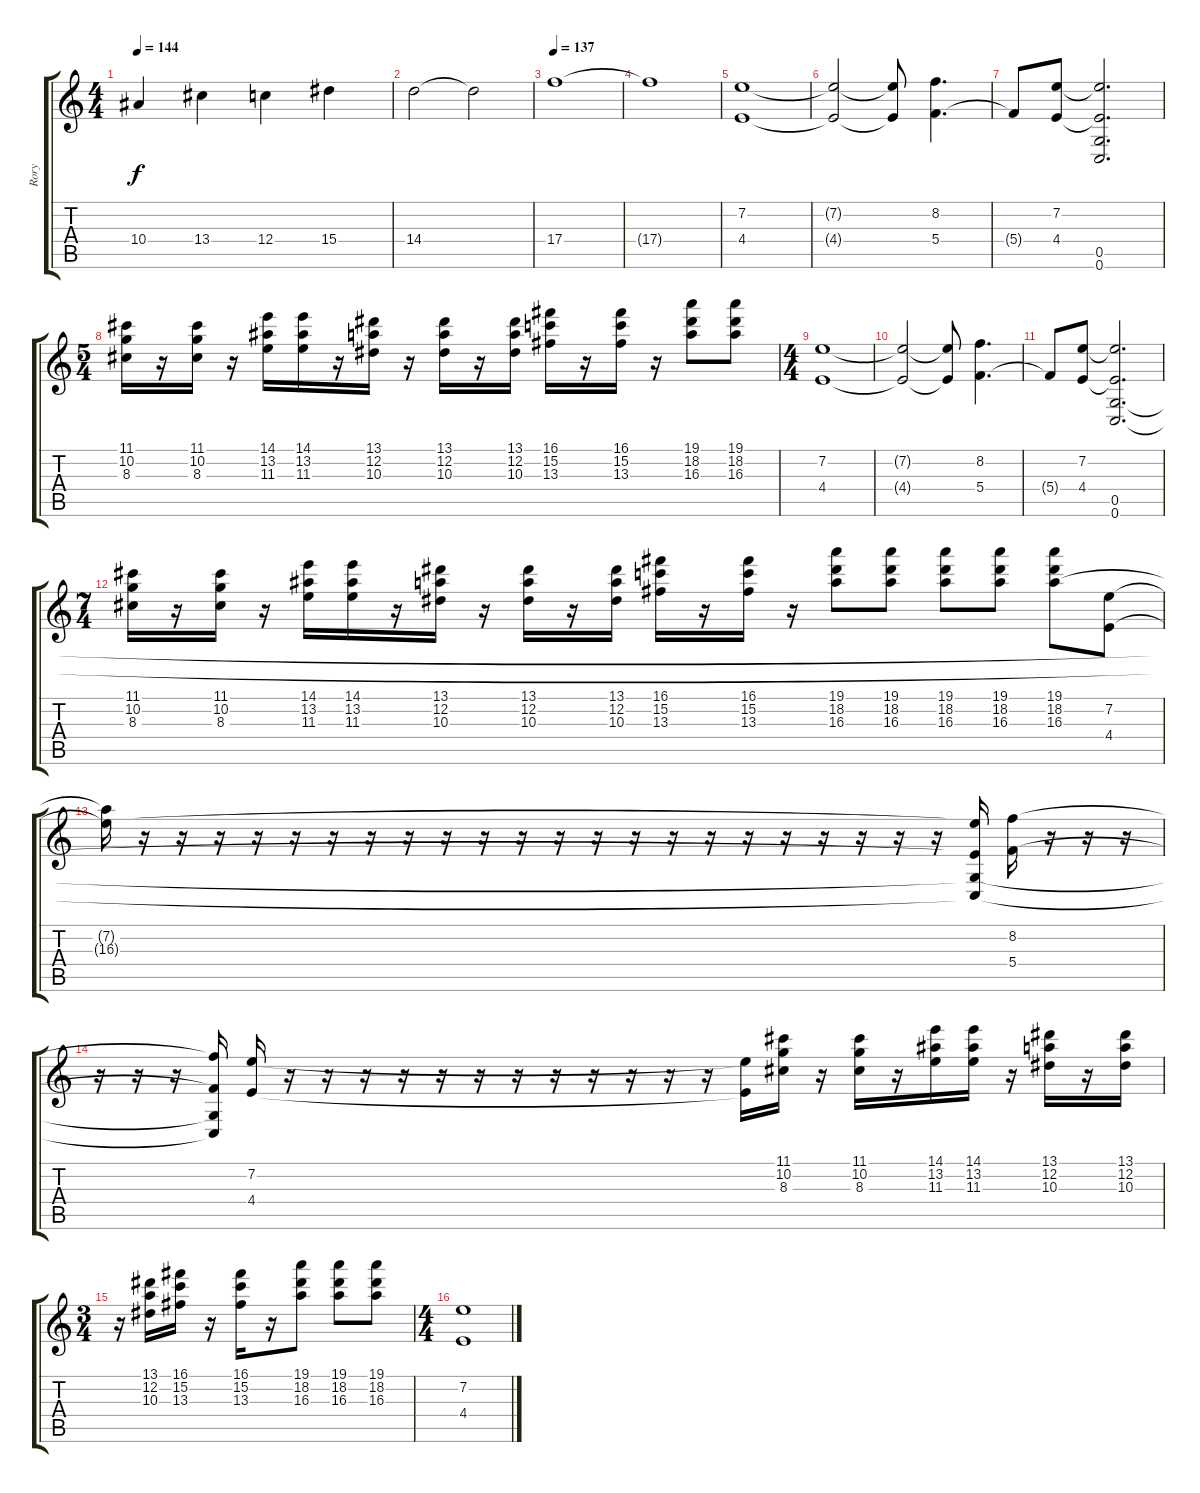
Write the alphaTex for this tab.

\track ("Rory" "Rory") {instrument overdrivenguitar}
\staff {score tabs}
\tuning (D4 A3 F3 C3 G2 C2) {hide}
\ts (4 4)
\tempo 144
\clef g2
\ks c
10.4.4{dy f} 13.4.4 12.4.4 15.4.4 |
14.4.2 14.4{t}.2 |
\tempo 137
17.4.1 |
17.4{t}.1 |
(7.2 4.4).1 |
(7.2{t} 4.4{t}).2 (7.2{t} 4.4{t}).8 (8.2 5.4).4{d} |
5.4{t}.8 (7.2 4.4).8 (7.2{t} 4.4{t} 0.5 0.6).2{d} |
\ts (5 4)
(11.1 10.2 8.3).16 r.16 (11.1 10.2 8.3).16 r.16 (14.1 13.2 11.3).16 (14.1 13.2 11.3).16 r.16 (13.1 12.2 10.3).16 r.16 (13.1 12.2 10.3).16 r.16 (13.1 12.2 10.3).16 (16.1 15.2 13.3).16 r.16 (16.1 15.2 13.3).16 r.16 (19.1 18.2 16.3).8 (19.1 18.2 16.3).8 |
\ts (4 4)
(7.2 4.4).1 |
(7.2{t} 4.4{t}).2 (7.2{t} 4.4{t}).8 (8.2 5.4).4{d} |
5.4{t}.8 (7.2 4.4).8 (7.2{t} 4.4{t} 0.5 0.6).2{d} |
\ts (7 4)
(11.1 10.2 8.3).16 r.16 (11.1 10.2 8.3).16 r.16 (14.1 13.2 11.3).16 (14.1 13.2 11.3).16 r.16 (13.1 12.2 10.3).16 r.16 (13.1 12.2 10.3).16 r.16 (13.1 12.2 10.3).16 (16.1 15.2 13.3).16 r.16 (16.1 15.2 13.3).16 r.16 (19.1 18.2 16.3).8 (19.1 18.2 16.3).8 (19.1 18.2 16.3).8 (19.1 18.2 16.3).8 (19.1 18.2 16.3).8 (7.2 4.4).8 |
(7.2{t} 16.3{t}).16 r.16 r.16 r.16 r.16 r.16 r.16 r.16 r.16 r.16 r.16 r.16 r.16 r.16 r.16 r.16 r.16 r.16 r.16 r.16 r.16 r.16 r.16 (7.2{t} 4.4{t} 0.5{t} 0.6{t}).16 (8.2 5.4).16 r.16 r.16 r.16 |
r.16 r.16 r.16 (8.2{t} 5.4{t} 0.5{t} 0.6{t}).16 (7.2 4.4).16 r.16 r.16 r.16 r.16 r.16 r.16 r.16 r.16 r.16 r.16 r.16 r.16 (7.2{t} 4.4{t}).16 (11.1 10.2 8.3).16 r.16 (11.1 10.2 8.3).16 r.16 (14.1 13.2 11.3).16 (14.1 13.2 11.3).16 r.16 (13.1 12.2 10.3).16 r.16 (13.1 12.2 10.3).16 |
\ts (3 4)
r.16 (13.1 12.2 10.3).16 (16.1 15.2 13.3).16 r.16 (16.1 15.2 13.3).16 r.16 (19.1 18.2 16.3).8 (19.1 18.2 16.3).8 (19.1 18.2 16.3).8 |
\ts (4 4)
(7.2 4.4).1
